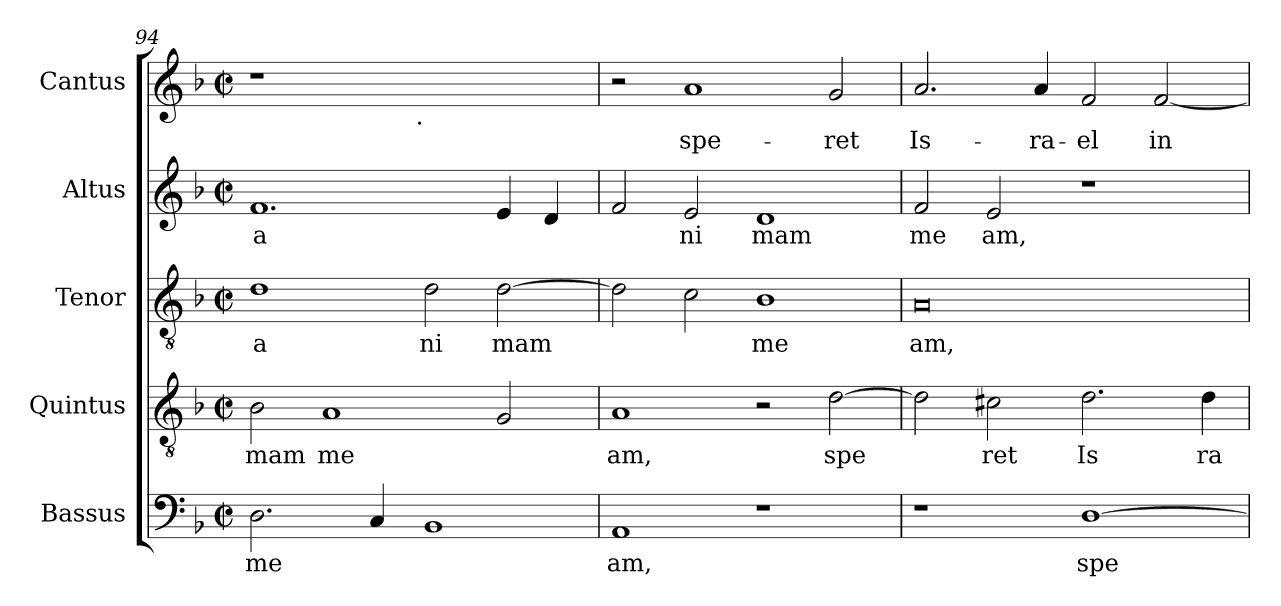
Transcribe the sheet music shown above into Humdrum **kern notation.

**kern	**text	**kern	**text	**kern	**text	**kern	**text	**kern	**text
*part5	*part5	*part4	*part4	*part3	*part3	*part2	*part2	*part1	*part1
*staff5	*staff5	*staff4	*staff4	*staff3	*staff3	*staff2	*staff2	*staff1	*staff1
*I"Bassus	*	*I"Quintus	*	*I"Tenor	*	*I"Altus	*	*I"Cantus	*
*clefF4	*	*clefGv2	*	*clefGv2	*	*clefG2	*	*clefG2	*
*k[b-]	*	*k[b-]	*	*k[b-]	*	*k[b-]	*	*k[b-]	*
*F:	*	*F:	*	*F:	*	*F:	*	*F:	*
*M2/2	*	*M2/2	*	*M2/2	*	*M2/2	*	*M2/2	*
*met(c|)	*	*met(c|)	*	*met(c|)	*	*met(c|)	*	*met(c|)	*
=94	=94	=94	=94	=94	=94	=94	=94	=94	=94
!	!LO:LY:b:cj	!	!LO:LY:b:cj	!	!LO:LY:b:cj	!	!LO:LY:b:cj	!	!
*	*	*	*	*	*	*	*	*^	*
2.D\	me	2B-\	mam	1d	a	1.f	a	1r	2ryy	.
!	!	!	!LO:LY:b:cj	!	!	!	!	!	!	!
.	.	1A	me	.	.	.	.	.	4ryy	.
!	!LO:LY:b:cj	!	!	!	!	!	!	!	!	!
4C/	.	.	.	.	.	.	.	.	8...ryy	.
!	!	!	!	!	!	!	!	!	!LO:TX:b:t=.	!
.	.	.	.	.	.	.	.	.	1ryy	.
!	!LO:LY:b:cj	!	!	!	!LO:LY:b:cj	!	!	!	!	!
1BB-	.	.	.	2d\	ni	.	.	1ryy	.	.
!	!	!	!LO:LY:b:cj	!	!LO:LY:b:cj	!	!LO:LY:b:cj	!	!	!
.	.	2G/	.	[>2d\	mam	4e/	.	.	.	.
!	!	!	!	!	!	!	!LO:LY:b:cj	!	!	!
.	.	.	.	.	.	4d/	.	.	.	.
.	.	.	.	.	.	.	.	.	64ryy	.
=95	=95	=95	=95	=95	=95	=95	=95	=95	=95	=95
!	!LO:LY:b:cj	!	!LO:LY:b:cj	!	!LO:LY:b:cj	!	!LO:LY:b:cj	!	!	!
*	*	*	*	*	*	*	*	*v	*v	*
1AA	am,	1A	am,	2d\]	.	2f/	.	2r	.
!	!	!	!	!	!LO:LY:b:cj	!	!LO:LY:b:cj	!	!LO:LY:b:cj
.	.	.	.	2c\	.	2e/	ni	1a	spe-
!	!	!	!	!	!LO:LY:b:cj	!	!LO:LY:b:cj	!	!
1r	.	2r	.	1B-	me	1d	mam	.	.
!	!	!	!LO:LY:b:cj	!	!	!	!	!	!LO:LY:b:cj
.	.	[>2d\	spe	.	.	.	.	2g/	-ret
=96	=96	=96	=96	=96	=96	=96	=96	=96	=96
!	!	!	!LO:LY:b:cj	!	!LO:LY:b:cj	!	!LO:LY:b:cj	!	!LO:LY:b:cj
1r	.	2d\]	.	0A	am,	2f/	me	2.a/	Is-
!	!	!	!LO:LY:b:cj	!	!	!	!LO:LY:b:cj	!	!
.	.	2c#X\	ret	.	.	2e/	am,	.	.
!	!	!	!	!	!	!	!	!	!LO:LY:b:cj
.	.	.	.	.	.	.	.	4a/	-ra-
!	!LO:LY:b:cj	!	!LO:LY:b:cj	!	!	!	!	!	!LO:LY:b:cj
[>1D	spe	2.d\	Is	.	.	1r	.	2f/	-el
!	!	!	!	!	!	!	!	!	!LO:LY:b:cj
.	.	.	.	.	.	.	.	[<2f/	in
!	!	!	!LO:LY:b:cj	!	!	!	!	!	!
.	.	4d\	ra	.	.	.	.	.	.
=	=	=	=	=	=	=	=	=	=
*-	*-	*-	*-	*-	*-	*-	*-	*-	*-
